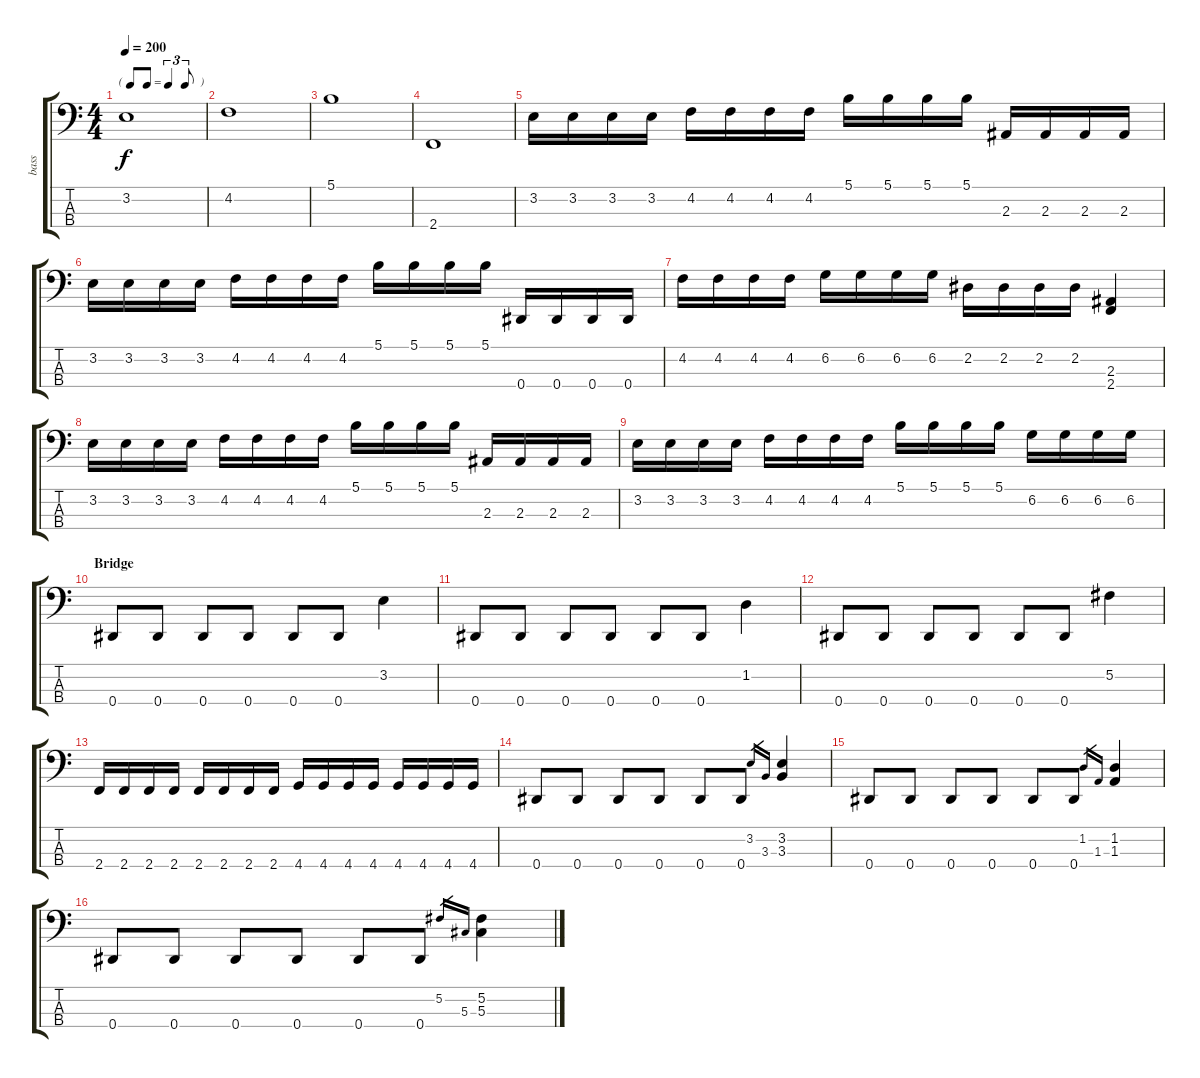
\track ("bass" "bass") {instrument slapbass1}
\staff {score tabs}
\tuning (Gb2 Db2 Ab1 Eb1) {hide}
\ts (4 4)
\tf triplet8th
\tempo 200
\clef f4
\ks c
3.2.1{dy f} |
4.2.1 |
5.1.1 |
2.4.1 |
3.2.16 3.2.16 3.2.16 3.2.16 4.2.16 4.2.16 4.2.16 4.2.16 5.1.16 5.1.16 5.1.16 5.1.16 2.3.16 2.3.16 2.3.16 2.3.16 |
3.2.16 3.2.16 3.2.16 3.2.16 4.2.16 4.2.16 4.2.16 4.2.16 5.1.16 5.1.16 5.1.16 5.1.16 0.4.16 0.4.16 0.4.16 0.4.16 |
4.2.16 4.2.16 4.2.16 4.2.16 6.2.16 6.2.16 6.2.16 6.2.16 2.2.16 2.2.16 2.2.16 2.2.16 (2.3 2.4).4 |
3.2.16 3.2.16 3.2.16 3.2.16 4.2.16 4.2.16 4.2.16 4.2.16 5.1.16 5.1.16 5.1.16 5.1.16 2.3.16 2.3.16 2.3.16 2.3.16 |
3.2.16 3.2.16 3.2.16 3.2.16 4.2.16 4.2.16 4.2.16 4.2.16 5.1.16 5.1.16 5.1.16 5.1.16 6.2.16 6.2.16 6.2.16 6.2.16 |
\section ("" "Bridge")
0.4.8 0.4.8 0.4.8 0.4.8 0.4.8 0.4.8 3.2.4 |
0.4.8 0.4.8 0.4.8 0.4.8 0.4.8 0.4.8 1.2.4 |
0.4.8 0.4.8 0.4.8 0.4.8 0.4.8 0.4.8 5.2.4 |
2.4.16 2.4.16 2.4.16 2.4.16 2.4.16 2.4.16 2.4.16 2.4.16 4.4.16 4.4.16 4.4.16 4.4.16 4.4.16 4.4.16 4.4.16 4.4.16 |
0.4.8 0.4.8 0.4.8 0.4.8 0.4.8 0.4.8 3.2.16{gr} 3.3.16{gr} (3.2 3.3).4 |
0.4.8 0.4.8 0.4.8 0.4.8 0.4.8 0.4.8 1.2.16{gr} 1.3.16{gr} (1.2 1.3).4 |
0.4.8 0.4.8 0.4.8 0.4.8 0.4.8 0.4.8 5.2.16{gr} 5.3.16{gr} (5.2 5.3).4
